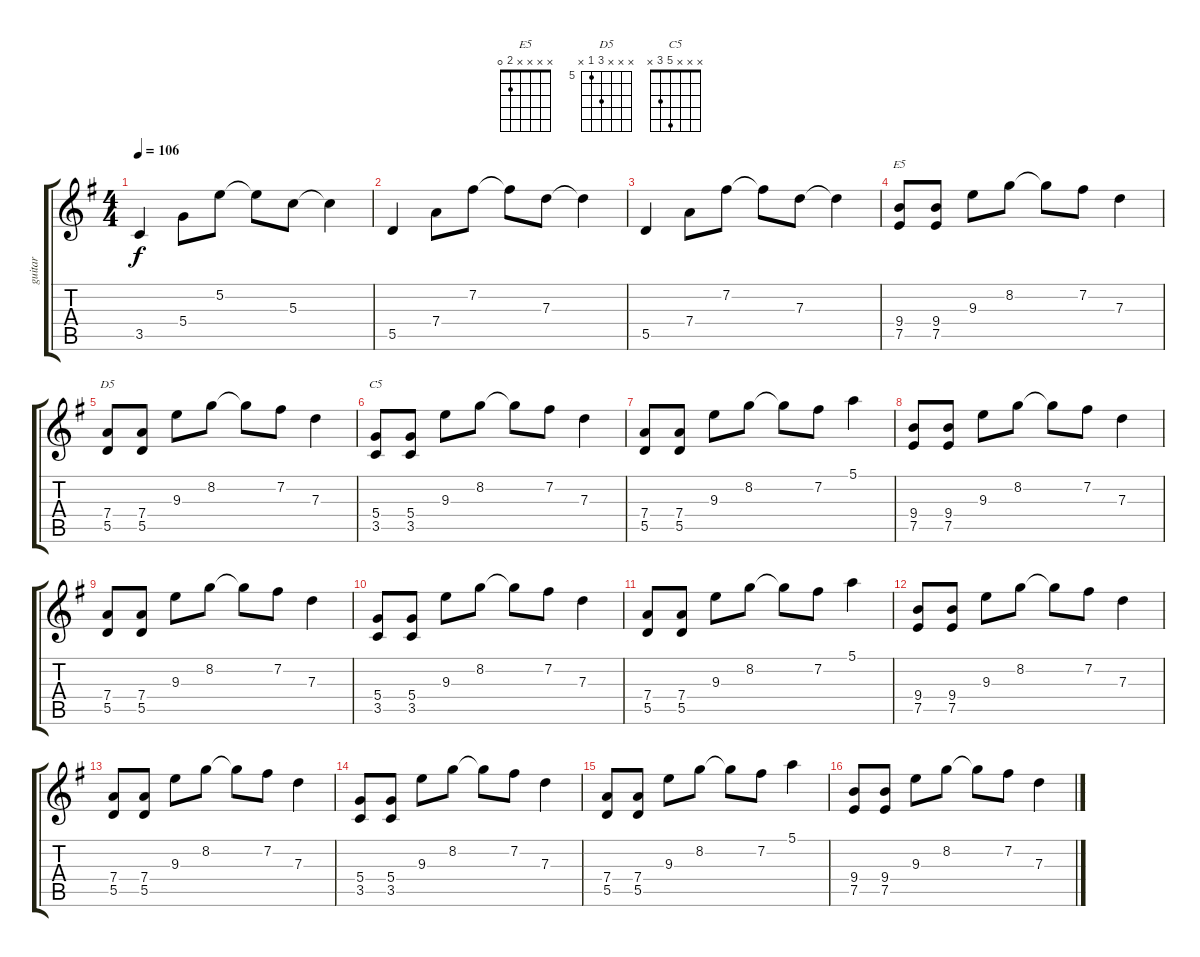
\track ("guitar" "guitar") {instrument distortionguitar}
\staff {score tabs}
\tuning (E4 B3 G3 D3 A2 E2) {hide}
\chord ("E5" x x x x 2 0)
\chord ("D5" x x x 7 5 x) {firstfret 5}
\chord ("C5" x x x 5 3 x)
\ts (4 4)
\tempo 106
\clef g2
\ks eminor
3.5.4{dy f} 5.4.8 5.2.8 5.2{t}.8 5.3.8 5.3{t}.4 |
5.5.4 7.4.8 7.2.8 7.2{t}.8 7.3.8 7.3{t}.4 |
5.5.4 7.4.8 7.2.8 7.2{t}.8 7.3.8 7.3{t}.4 |
(9.4 7.5).8{ch "E5" instrument distortionguitar} (9.4 7.5).8 9.3.8 8.2.8 8.2{t}.8 7.2.8 7.3.4 |
(7.4 5.5).8{ch "D5"} (7.4 5.5).8 9.3.8 8.2.8 8.2{t}.8 7.2.8 7.3.4 |
(5.4 3.5).8{ch "C5"} (5.4 3.5).8 9.3.8 8.2.8 8.2{t}.8 7.2.8 7.3.4 |
(7.4 5.5).8 (7.4 5.5).8 9.3.8 8.2.8 8.2{t}.8 7.2.8 5.1.4 |
(9.4 7.5).8 (9.4 7.5).8 9.3.8 8.2.8 8.2{t}.8 7.2.8 7.3.4 |
(7.4 5.5).8 (7.4 5.5).8 9.3.8 8.2.8 8.2{t}.8 7.2.8 7.3.4 |
(5.4 3.5).8 (5.4 3.5).8 9.3.8 8.2.8 8.2{t}.8 7.2.8 7.3.4 |
(7.4 5.5).8 (7.4 5.5).8 9.3.8 8.2.8 8.2{t}.8 7.2.8 5.1.4 |
(9.4 7.5).8 (9.4 7.5).8 9.3.8 8.2.8 8.2{t}.8 7.2.8 7.3.4 |
(7.4 5.5).8 (7.4 5.5).8 9.3.8 8.2.8 8.2{t}.8 7.2.8 7.3.4 |
(5.4 3.5).8 (5.4 3.5).8 9.3.8 8.2.8 8.2{t}.8 7.2.8 7.3.4 |
(7.4 5.5).8 (7.4 5.5).8 9.3.8 8.2.8 8.2{t}.8 7.2.8 5.1.4 |
(9.4 7.5).8 (9.4 7.5).8 9.3.8 8.2.8 8.2{t}.8 7.2.8 7.3.4
